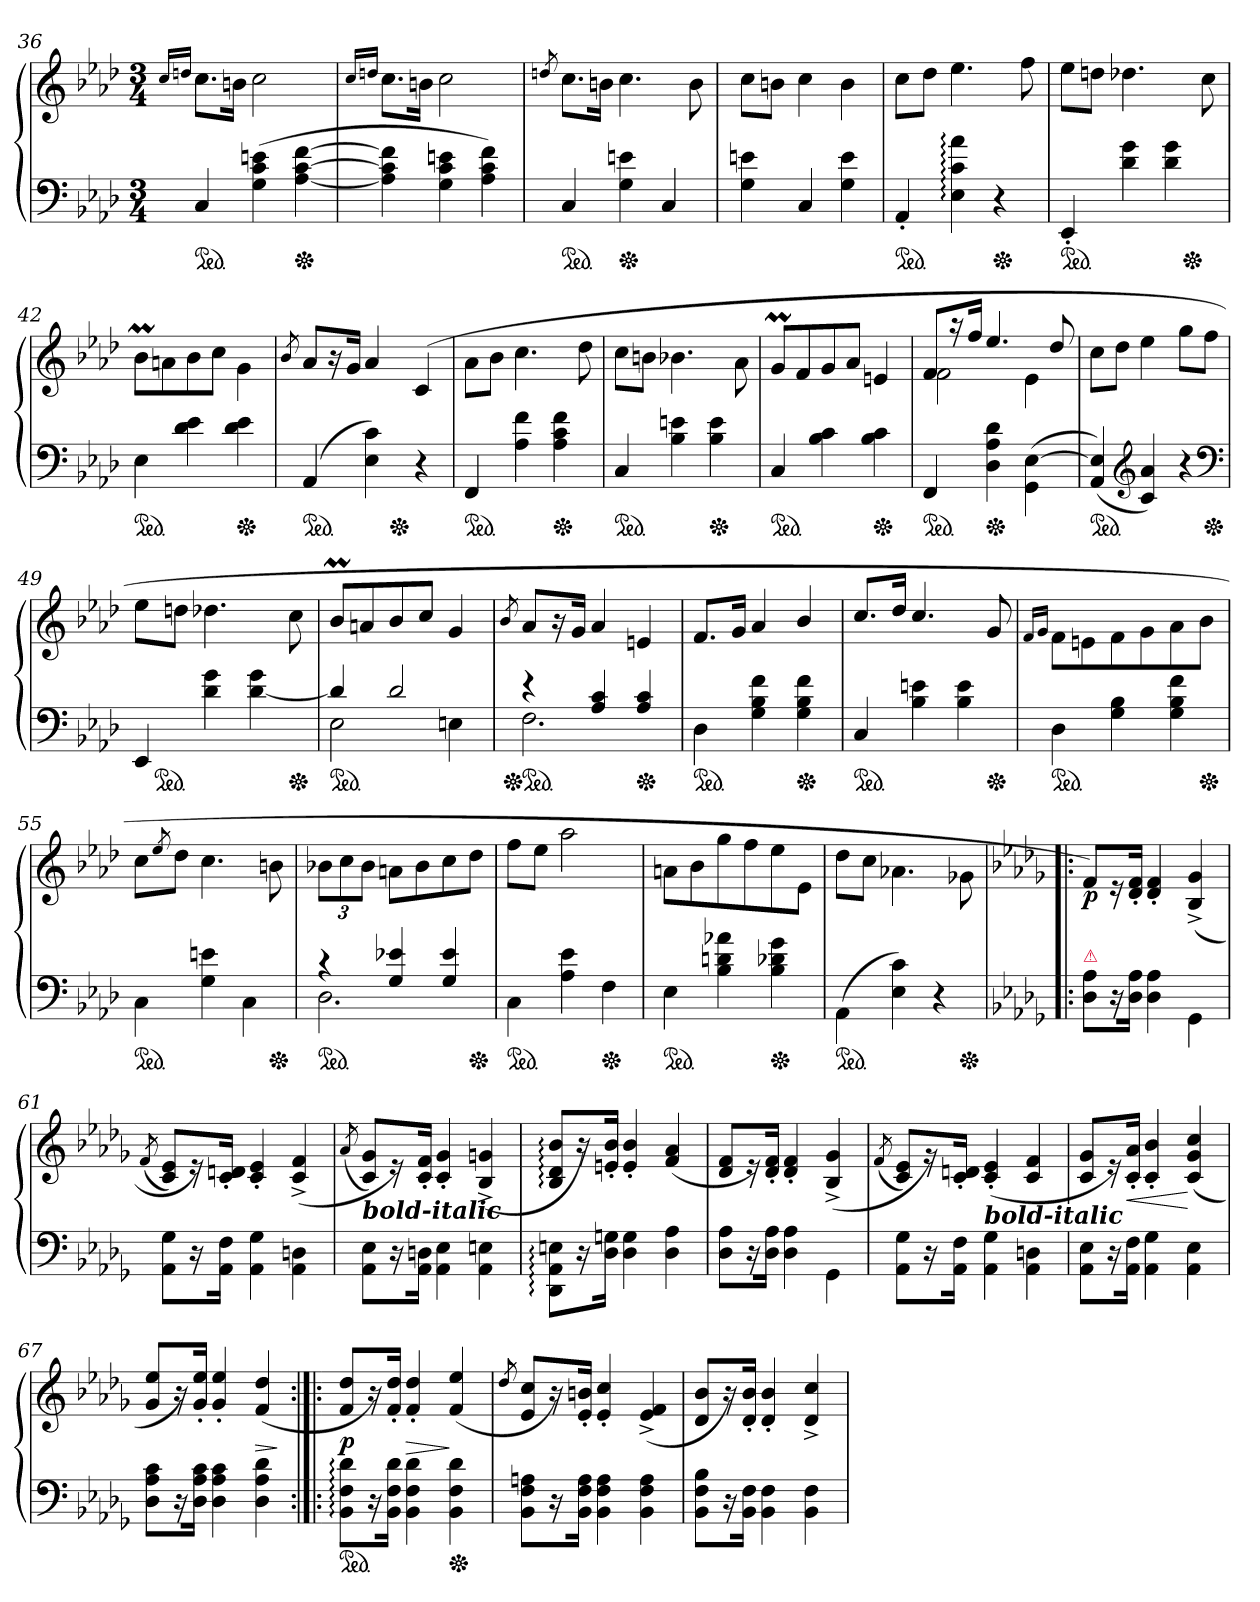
**kern	**kern	**dynam
*part1	*part1	*part1
*staff2	*staff1	*staff1/2
*clefF4	*clefG2	*
*k[b-e-a-d-]	*k[b-e-a-d-]	*
*A-:	*A-:	*
*M3/4	*M3/4	*
=36	=36	=36
.	16qqcc/LL	.
.	16qqddn/JJ	.
*ped	*	*
4C	8.ccL	.
.	16bnJk	.
(>4G 4c 4en	2cc	.
*Xped	*	*
[4A- [4c [4f	.	.
=37	=37	=37
.	16qcc/LL	.
.	16qddn/JJ	.
4A-] 4c] 4f]	8.ccL	.
.	16bnJk	.
4G 4c 4en	2cc	.
4A- 4c 4f)	.	.
=38	=38	=38
.	8qddn/	.
*ped	*	*
4C	8.ccL	.
.	16bnJk	.
*Xped	*	*
4G 4en	4.cc	.
4C	.	.
.	8b	.
=39	=39	=39
4G 4en	8ccL	.
.	8bnJ	.
4C	4cc	.
4G 4e	4b	.
=40	=40	=40
*ped	*	*
4AA-'<	8ccL	.
.	8dd-J	.
4E-: 4c: 4a-:	4.ee-	.
*Xped	*	*
4r	.	.
.	8ff	.
=41	=41	=41
*ped	*	*
*	*^	*
4EE-'<	8ee-L	2ryy	.
.	8ddnJ	.	.
4d- 4g	4.dd-X	.	.
4d- 4g	.	16ryy	.
*Xped	*	*	*
.	.	8.ryy	.
.	8cc	.	.
*	*v	*v	*
=42	=42	=42
*ped	*	*
4E-	8b-ML	.
.	8an	.
4d- 4e-	8b-	.
.	8ccJ	.
*Xped	*	*
4d- 4e-	4g\	.
=43	=43	=43
.	8qb-/	.
*ped	*	*
*	*^	*
(>4AA-	8a-L	4.ryy	.
.	16r	.	.
.	16gJk	.	.
4E- 4c)	4a-	.	.
*Xped	*	*	*
.	.	4.ryy	.
4r	(>4c	.	.
*	*v	*v	*
=44	=44	=44
*ped	*	*
4FF	8a-\L	.
.	8b-J	.
4A- 4f	4.cc	.
*Xped	*	*
4A- 4c 4f	.	.
.	8dd-	.
=45	=45	=45
*ped	*	*
4C	8ccL	.
.	8bnJ	.
4B- 4en	4.b-X	.
*Xped	*	*
4B- 4e	.	.
.	8a-\	.
=46	=46	=46
*ped	*	*
4C	8gmL	.
.	8f	.
4B- 4c	8g	.
.	8a-J	.
*Xped	*	*
4B- 4c	4en	.
=47	=47	=47
!	!LO:N:vis=2	!
*	*^	*
*ped	*	*	*
4FF	8f	2f	.
.	16r	.	.
.	16ffJJ	.	.
*Xped	*	*	*
4D- 4A- 4d-	4.ee-	.	.
(<4GG\ [4E-\	.	4e-	.
.	8dd-	.	.
*	*v	*v	*
=48	=48	=48
*ped	*	*
(>4AA- 4E-])	8ccL	.
.	8dd-J	.
*clefG2	*	*
4c 4a-)	4ee-	.
4r	8ggL	.
*Xped	*	*
.	8ffJ	.
*clefF4	*	*
=49	=49	=49
*	*^	*
4EE-	8ee-L	16ryy	.
*ped	*	*	*
.	.	2ryy	.
.	8ddnJ	.	.
4d- 4g	4.dd-X	.	.
[4d- 4g	.	.	.
.	.	8.ryy	.
*Xped	*	*	*
.	8cc	.	.
*	*v	*v	*
=50	=50	=50
*^	*	*
*ped	*	*	*
4d-]	2E-	8b-M/L	.
.	.	8an	.
2d-	.	8b-	.
.	.	8ccJ	.
.	4En	4g	.
=51	=51	=51	=51
.	.	8qb-/	.
*Xped	*	*	*
*ped	*	*	*
4re	2.F	8a-L	.
.	.	16r	.
.	.	16gJk	.
4A- 4c	.	4a-	.
*Xped	*	*	*
4A- 4c	.	4en	.
*v	*v	*	*
=52	=52	=52
*ped	*	*
4D-	8.fL	.
.	16gJk	.
4G 4B- 4f	4a-	.
*Xped	*	*
4G 4B- 4f	4b-/	.
=53	=53	=53
*ped	*	*
4C	8.cc/L	.
.	16dd-Jk	.
4B- 4en	4.cc/	.
4B- 4e	.	.
*Xped	*	*
.	8g	.
=54	=54	=54
.	16qqf/LL	.
.	16qqg/JJ	.
*ped	*	*
4D-	8f\L	.
.	8en	.
4G 4B-	8f	.
.	8g	.
4G 4B- 4f	8a-	.
*Xped	*	*
.	8b-J	.
=55	=55	=55
*ped	*	*
4C\	8ccL	.
.	8qee-/	.
.	8dd-J	.
4G 4en	4.cc	.
4C\	.	.
*Xped	*	*
.	8bn	.
=56	=56	=56
*^	*	*
*ped	*	*	*
4rc	2.D-	12b-XL	.
.	.	12cc	.
.	.	12b-J	.
4G 4e-X	.	8anL	.
.	.	8b-	.
4G 4e-	.	8cc	.
*Xped	*	*	*
.	.	8dd-J	.
*v	*v	*	*
=57	=57	=57
*ped	*	*
4C\	8ffL	.
.	8ee-J	.
4A- 4e-	2aa-	.
*Xped	*	*
4F	.	.
=58	=58	=58
*ped	*	*
4E-	8anL	.
.	8b-	.
4B- 4dn 4a-X	8gg	.
.	8ff	.
*Xped	*	*
4B- 4d-X 4g	8ee-	.
.	8e-J	.
=59	=59	=59
!LO:N:vis=2	!	!
*ped	*	*
(>4AA-\	8dd-L	.
.	8ccJ	.
4E- 4c)	4.a-X\	.
4r	.	.
*Xped	*	*
.	8g-X\	.
=60!|:	=60!|:	=60!|:
*k[b-e-a-d-g-]	*k[b-e-a-d-g-]	*
!LO:TX:a:color=crimson:t=⚠	!	!
8D- 8A-L	8fL)	p
16r	16r	.
16D- 16A-Jk	16d-'> 16f'>Jk	.
4D- 4A-	4d-'> 4f'>	.
4GG-\	(>4B-^ 4g-^	.
=61	=61	=61
.	(<8qf/	.
8AA-\ 8G-\L	8c 8e-L)	.
16r	16r)	.
16AA- 16FJk	16c'> 16dn'>Jk	.
4AA- 4G-	4c'> 4e-'>	.
4AA-\ 4Dn\	(>4c^ 4f^	.
=62	=62	=62
.	(<8qa-/	.
!	!LO:TX:c:Bi:t=bold-italic	!
8AA-\ 8E-\L	8c 8g-L)	.
16r	16r)	.
16AA- 16DnJk	16c'> 16f'>Jk	.
4AA-\ 4E-\	4c'> 4g-'>	.
4AA-\ 4En\	(>4B-^ 4gn^	.
=63	=63	=63
8DD-:\ 8AA-:\ 8En:\L	8B-: 8d-: 8b-:L	.
16r	16r)	.
16D- 16GnJk	16en'> 16b-'>Jk	.
4D- 4G	4e'> 4b-'>	.
4D- 4A-	(>4f 4a-	.
=64	=64	=64
8D- 8A-L	8d- 8fL	.
16r	16r)	.
16D- 16A-Jk	16d-'> 16f'>Jk	.
4D- 4A-	4d-'> 4f'>	.
4GG-\	(>4B-^ 4g-^	.
=65	=65	=65
.	(<8qf/	.
8AA-\ 8G-\L	8c 8e-L)	.
16r	16rg)	.
16AA- 16FJk	16c'> 16dn'>Jk	.
!	!LO:TX:c:Bi:t=bold-italic	!
4AA- 4G-	(>4c'> 4e-'>	.
4AA-\ 4Dn\	4c 4f	.
=66	=66	=66
8AA-\ 8E-\L	8c 8g-L	.
16r	16r)	.
16AA- 16FJk	16c'> 16a-'>Jk	<
4AA- 4G-	4c'> 4b-'>	.
4AA-\ 4E-\	(>4c 4g- 4cc	[
=67	=67	=67
8D- 8A- 8cL	8g-/ 8ee-/L	.
16r	16r)	.
16D- 16A- 16cJk	16g-'> 16ee-'>Jk	.
4D- 4A- 4c	4g-'>/ 4ee-'>/	.
4D- 4A- 4d-	(>4f 4dd-	>
.	.	]
=68:|!|:	=68:|!|:	=68:|!|:
*ped	*	*
8BB-: 8F: 8d-:L	8f 8dd-L	p
16r	16r)	.
16BB- 16F 16d-Jk	16f'> 16dd-'>Jk	.
4BB- 4F 4d-	4f'> 4dd-'>	>
*Xped	*	*
4BB- 4F 4d-	(>4f/ 4ee-/	]
=69	=69	=69
.	8qdd-/	.
8BB- 8F 8AnL	8e- 8ccL	.
16r	16r)	.
16BB- 16F 16AJk	16e-'> 16bn'>Jk	.
4BB- 4F 4A	4e-'> 4cc'>	.
4BB- 4F 4A	(>4e-^ 4f^	.
=70	=70	=70
8BB- 8F 8B-L	8d- 8b-L	.
16r	16r)	.
16BB- 16FJk	16d-'> 16b-'>Jk	.
4BB- 4F	4d-'> 4b-'>	.
4BB- 4F	4d-^ 4cc^	.
=	=	=
*-	*-	*-
